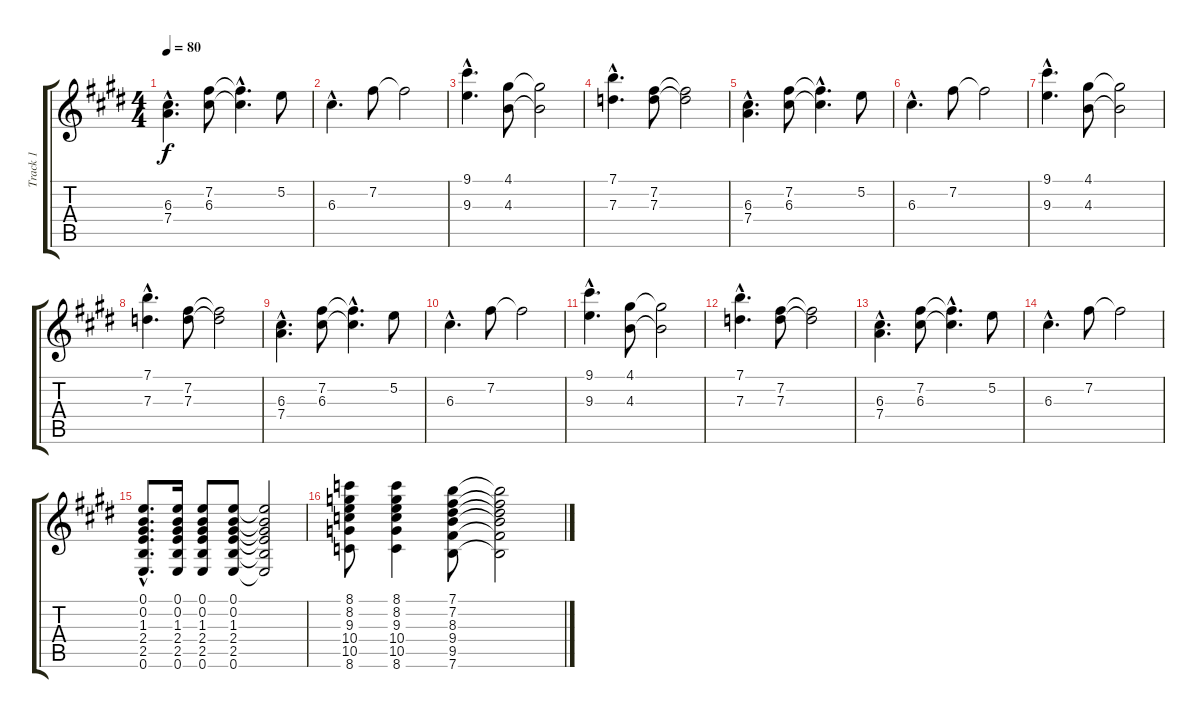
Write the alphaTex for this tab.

\track ("Track 1" "Track 1") {instrument electricguitarclean}
\staff {score tabs}
\tuning (E4 B3 G3 D3 A2 E2) {hide}
\ts (4 4)
\tempo 80
\clef g2
\ks e
(6.3{hac} 7.4{hac}).4{d dy f} (7.2 6.3).8 (7.2{hac t} 6.3{hac t}).4{d} 5.2.8 |
6.3{hac}.4{d} 7.2.8 7.2{t}.2 |
(9.1{hac} 9.3{hac}).4{d} (4.1 4.3).8 (4.1{t} 4.3{t}).2 |
(7.1{hac} 7.3{hac}).4{d} (7.2 7.3).8 (7.2{t} 7.3{t}).2 |
(6.3{hac} 7.4{hac}).4{d} (7.2 6.3).8 (7.2{hac t} 6.3{hac t}).4{d} 5.2.8 |
6.3{hac}.4{d} 7.2.8 7.2{t}.2 |
(9.1{hac} 9.3{hac}).4{d} (4.1 4.3).8 (4.1{t} 4.3{t}).2 |
(7.1{hac} 7.3{hac}).4{d} (7.2 7.3).8 (7.2{t} 7.3{t}).2 |
(6.3{hac} 7.4{hac}).4{d} (7.2 6.3).8 (7.2{hac t} 6.3{hac t}).4{d} 5.2.8 |
6.3{hac}.4{d} 7.2.8 7.2{t}.2 |
(9.1{hac} 9.3{hac}).4{d} (4.1 4.3).8 (4.1{t} 4.3{t}).2 |
(7.1{hac} 7.3{hac}).4{d} (7.2 7.3).8 (7.2{t} 7.3{t}).2 |
(6.3{hac} 7.4{hac}).4{d} (7.2 6.3).8 (7.2{hac t} 6.3{hac t}).4{d} 5.2.8 |
6.3{hac}.4{d} 7.2.8 7.2{t}.2 |
(0.1{hac} 0.2{hac} 1.3{hac} 2.4{hac} 2.5{hac} 0.6{hac}).8{d} (0.1 0.2 1.3 2.4 2.5 0.6).16 (0.1 0.2 1.3 2.4 2.5 0.6).8 (0.1 0.2 1.3 2.4 2.5 0.6).8 (0.1{t} 0.2{t} 1.3{t} 2.4{t} 2.5{t} 0.6{t}).2 |
(8.1 8.2 9.3 10.4 10.5 8.6).8 (8.1 8.2 9.3 10.4 10.5 8.6).4 (7.1 7.2 8.3 9.4 9.5 7.6).8 (7.1{t} 7.2{t} 8.3{t} 9.4{t} 9.5{t} 7.6{t}).2
